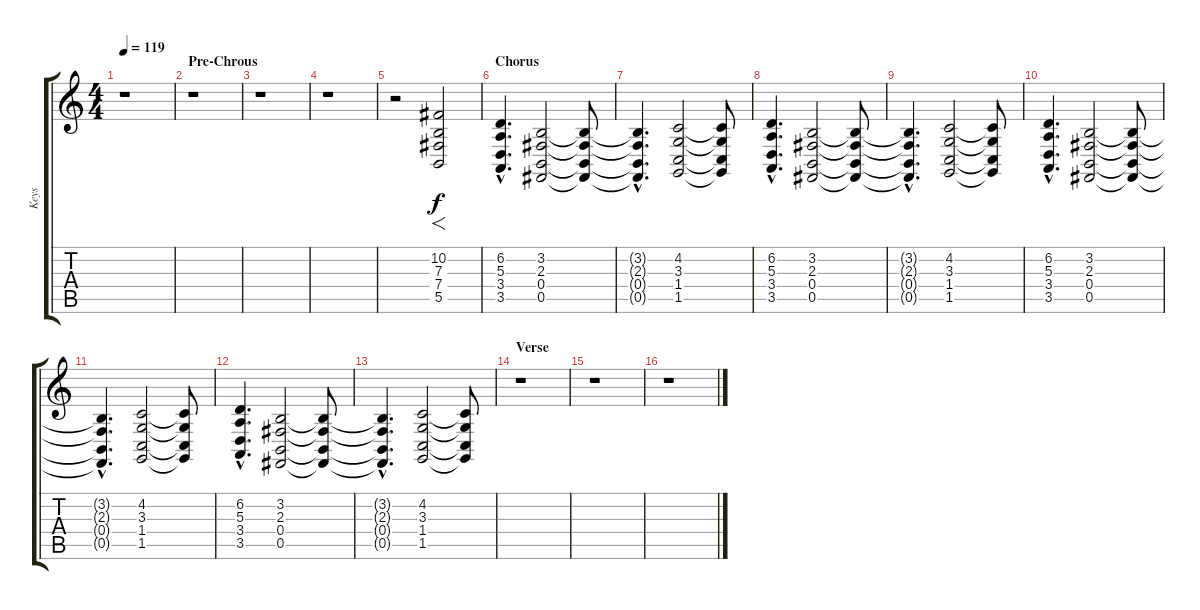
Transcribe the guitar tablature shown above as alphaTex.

\track ("Keys" "Keys") {instrument violin}
\staff {score tabs}
\tuning (Db4 Ab3 E3 B2 Gb2 B1) {hide}
\ts (4 4)
\tempo 119
\clef g2
\ks c
r.1{dy f} |
\section ("" "Pre-Chrous")
r.1 |
r.1 |
r.1 |
r.2 (10.2 7.3 7.4 5.5).2{f} |
\section ("" "Chorus")
(6.2{hac} 5.3{hac} 3.4{hac} 3.5{hac}).4{d} (3.2 2.3 0.4 0.5).2 (3.2{t} 2.3{t} 0.4{t} 0.5{t}).8 |
(3.2{hac t} 2.3{hac t} 0.4{hac t} 0.5{hac t}).4{d} (4.2 3.3 1.4 1.5).2 (4.2{t} 3.3{t} 1.4{t} 1.5{t}).8 |
(6.2{hac} 5.3{hac} 3.4{hac} 3.5{hac}).4{d} (3.2 2.3 0.4 0.5).2 (3.2{t} 2.3{t} 0.4{t} 0.5{t}).8 |
(3.2{hac t} 2.3{hac t} 0.4{hac t} 0.5{hac t}).4{d} (4.2 3.3 1.4 1.5).2 (4.2{t} 3.3{t} 1.4{t} 1.5{t}).8 |
(6.2{hac} 5.3{hac} 3.4{hac} 3.5{hac}).4{d} (3.2 2.3 0.4 0.5).2 (3.2{t} 2.3{t} 0.4{t} 0.5{t}).8 |
(3.2{hac t} 2.3{hac t} 0.4{hac t} 0.5{hac t}).4{d} (4.2 3.3 1.4 1.5).2 (4.2{t} 3.3{t} 1.4{t} 1.5{t}).8 |
(6.2{hac} 5.3{hac} 3.4{hac} 3.5{hac}).4{d} (3.2 2.3 0.4 0.5).2 (3.2{t} 2.3{t} 0.4{t} 0.5{t}).8 |
(3.2{hac t} 2.3{hac t} 0.4{hac t} 0.5{hac t}).4{d} (4.2 3.3 1.4 1.5).2 (4.2{t} 3.3{t} 1.4{t} 1.5{t}).8 |
\section ("" "Verse")
r.1 |
r.1 |
r.1
